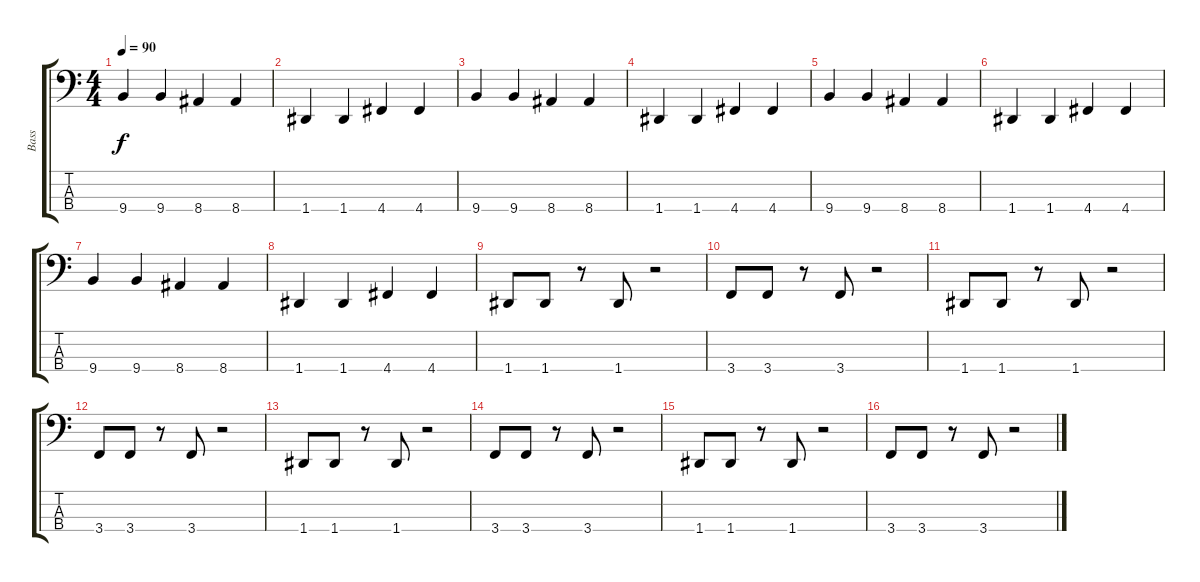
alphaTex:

\track ("Bass" "Bass") {instrument fretlessbass}
\staff {score tabs}
\tuning (G2 D2 A1 D1) {hide}
\ts (4 4)
\tempo 90
\clef f4
\ks c
9.4.4{dy f} 9.4.4 8.4.4 8.4.4 |
1.4.4 1.4.4 4.4.4 4.4.4 |
9.4.4 9.4.4 8.4.4 8.4.4 |
1.4.4 1.4.4 4.4.4 4.4.4 |
9.4.4 9.4.4 8.4.4 8.4.4 |
1.4.4 1.4.4 4.4.4 4.4.4 |
9.4.4 9.4.4 8.4.4 8.4.4 |
1.4.4 1.4.4 4.4.4 4.4.4 |
1.4.8 1.4.8 r.8 1.4.8 r.2 |
3.4.8 3.4.8 r.8 3.4.8 r.2 |
1.4.8 1.4.8 r.8 1.4.8 r.2 |
3.4.8 3.4.8 r.8 3.4.8 r.2 |
1.4.8 1.4.8 r.8 1.4.8 r.2 |
3.4.8 3.4.8 r.8 3.4.8 r.2 |
1.4.8 1.4.8 r.8 1.4.8 r.2 |
3.4.8 3.4.8 r.8 3.4.8 r.2
